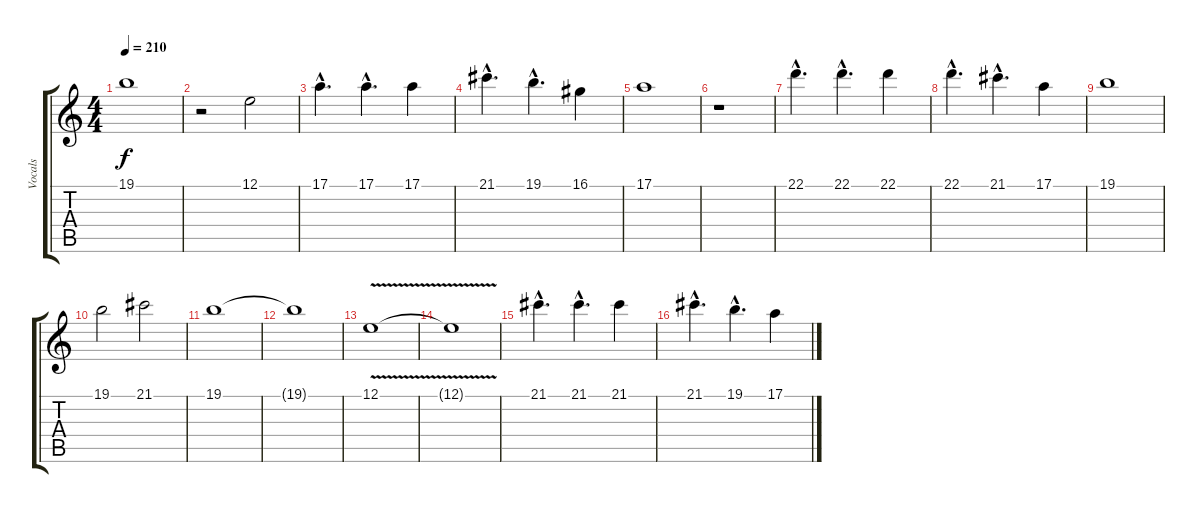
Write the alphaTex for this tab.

\track ("Vocals" "Vocals") {instrument lead1square}
\staff {score tabs}
\tuning (E4 B3 G3 D3 A2 E2) {hide}
\ts (4 4)
\tempo 210
\clef g2
\ks c
19.1.1{dy f} |
r.2 12.1.2 |
17.1{hac}.4{d} 17.1{hac}.4{d} 17.1.4 |
21.1{hac}.4{d} 19.1{hac}.4{d} 16.1.4 |
17.1.1 |
r.1 |
22.1{hac}.4{d} 22.1{hac}.4{d} 22.1.4 |
22.1{hac}.4{d} 21.1{hac}.4{d} 17.1.4 |
19.1.1 |
19.1.2 21.1.2 |
19.1.1 |
19.1{t}.1 |
12.1{v}.1 |
12.1{t}.1 |
21.1{hac}.4{d} 21.1{hac}.4{d} 21.1.4 |
21.1{hac}.4{d} 19.1{hac}.4{d} 17.1.4
